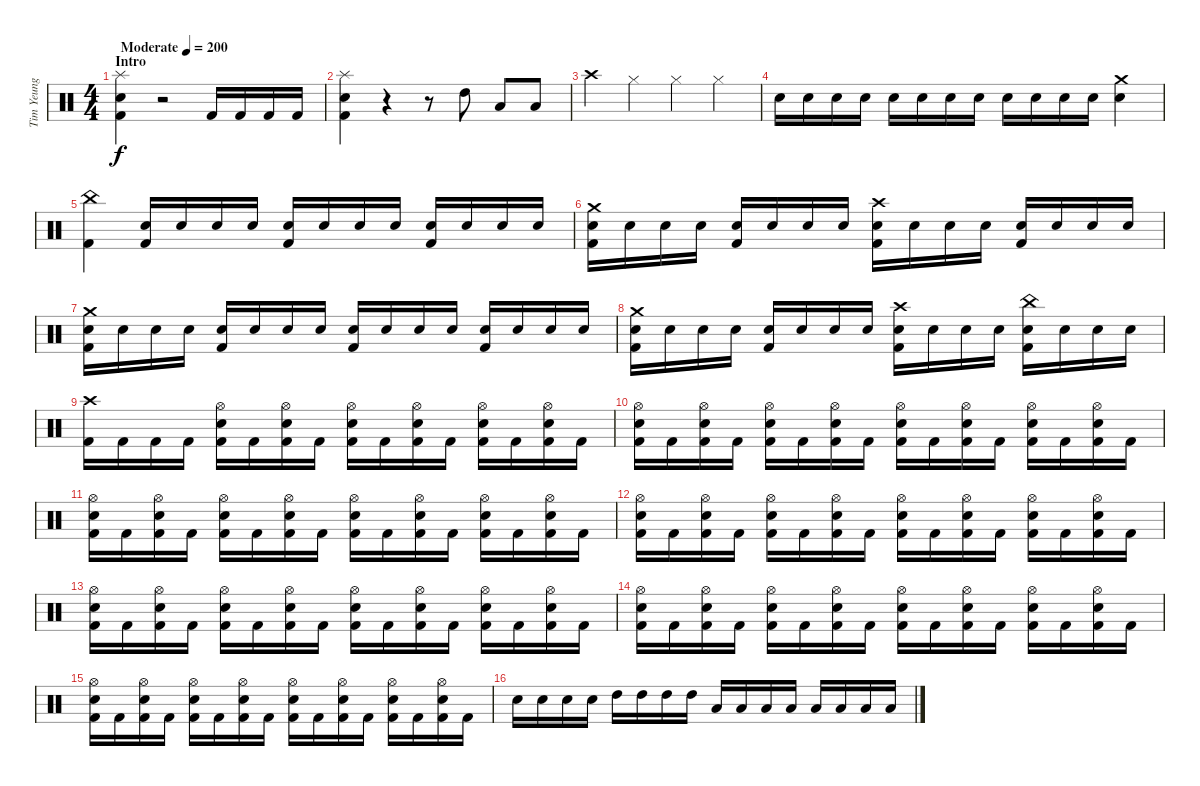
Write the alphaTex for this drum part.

\track ("Tim Yeung" "Tim Yeung") {instrument percussion}
\staff {score}
\articulation defaults
\ts (4 4)
\section ("" "Intro")
\tempo (200 "Moderate")
\clef neutral
\ks c
("Splash (hit)" "Snare (hit) 2" "Kick (hit) 2").4{dy f} r.2 "Kick (hit) 2".16 "Kick (hit) 2".16 "Kick (hit) 2".16 "Kick (hit) 2".16 |
("Splash (hit)" "Snare (hit) 2" "Kick (hit) 2").4 r.4 r.8 "High Tom (hit)".8 "Low Tom (hit)".8 "Low Floor Tom (hit)".8 |
"Crash high (hit)".4 "Hi-Hat (closed)".4 "Hi-Hat (closed)".4 "Hi-Hat (closed)".4 |
"Snare (hit) 2".16 "Snare (hit) 2".16 "Snare (hit) 2".16 "Snare (hit) 2".16 "Snare (hit) 2".16 "Snare (hit) 2".16 "Snare (hit) 2".16 "Snare (hit) 2".16 "Snare (hit) 2".16 "Snare (hit) 2".16 "Snare (hit) 2".16 "Snare (hit) 2".16 ("Crash medium (hit)" "Snare (hit) 2").4 |
("China (hit)" "Kick (hit) 2").4 ("Snare (hit) 2" "Kick (hit) 2").16 "Snare (hit) 2".16 "Snare (hit) 2".16 "Snare (hit) 2".16 ("Snare (hit) 2" "Kick (hit) 2").16 "Snare (hit) 2".16 "Snare (hit) 2".16 "Snare (hit) 2".16 ("Snare (hit) 2" "Kick (hit) 2").16 "Snare (hit) 2".16 "Snare (hit) 2".16 "Snare (hit) 2".16 |
("Crash medium (hit)" "Snare (hit) 2" "Kick (hit) 2").16 "Snare (hit) 2".16 "Snare (hit) 2".16 "Snare (hit) 2".16 ("Snare (hit) 2" "Kick (hit) 2").16 "Snare (hit) 2".16 "Snare (hit) 2".16 "Snare (hit) 2".16 ("Crash high (hit)" "Snare (hit) 2" "Kick (hit) 2").16 "Snare (hit) 2".16 "Snare (hit) 2".16 "Snare (hit) 2".16 ("Snare (hit) 2" "Kick (hit) 2").16 "Snare (hit) 2".16 "Snare (hit) 2".16 "Snare (hit) 2".16 |
("Crash medium (hit)" "Snare (hit) 2" "Kick (hit) 2").16 "Snare (hit) 2".16 "Snare (hit) 2".16 "Snare (hit) 2".16 ("Snare (hit) 2" "Kick (hit) 2").16 "Snare (hit) 2".16 "Snare (hit) 2".16 "Snare (hit) 2".16 ("Snare (hit) 2" "Kick (hit) 2").16 "Snare (hit) 2".16 "Snare (hit) 2".16 "Snare (hit) 2".16 ("Snare (hit) 2" "Kick (hit) 2").16 "Snare (hit) 2".16 "Snare (hit) 2".16 "Snare (hit) 2".16 |
("Crash medium (hit)" "Snare (hit) 2" "Kick (hit) 2").16 "Snare (hit) 2".16 "Snare (hit) 2".16 "Snare (hit) 2".16 ("Snare (hit) 2" "Kick (hit) 2").16 "Snare (hit) 2".16 "Snare (hit) 2".16 "Snare (hit) 2".16 ("Crash high (hit)" "Snare (hit) 2" "Kick (hit) 2").16 "Snare (hit) 2".16 "Snare (hit) 2".16 "Snare (hit) 2".16 ("China (hit)" "Snare (hit) 2" "Kick (hit) 2").16 "Snare (hit) 2".16 "Snare (hit) 2".16 "Snare (hit) 2".16 |
("Crash high (hit)" "Kick (hit) 2").16 "Kick (hit) 2".16 "Kick (hit) 2".16 "Kick (hit) 2".16 ("Hi-Hat (open)" "Snare (hit) 2" "Kick (hit) 2").16 "Kick (hit) 2".16 ("Hi-Hat (open)" "Snare (hit) 2" "Kick (hit) 2").16 "Kick (hit) 2".16 ("Hi-Hat (open)" "Snare (hit) 2" "Kick (hit) 2").16 "Kick (hit) 2".16 ("Hi-Hat (open)" "Snare (hit) 2" "Kick (hit) 2").16 "Kick (hit) 2".16 ("Hi-Hat (open)" "Snare (hit) 2" "Kick (hit) 2").16 "Kick (hit) 2".16 ("Hi-Hat (open)" "Snare (hit) 2" "Kick (hit) 2").16 "Kick (hit) 2".16 |
("Hi-Hat (open)" "Snare (hit) 2" "Kick (hit) 2").16 "Kick (hit) 2".16 ("Hi-Hat (open)" "Snare (hit) 2" "Kick (hit) 2").16 "Kick (hit) 2".16 ("Hi-Hat (open)" "Snare (hit) 2" "Kick (hit) 2").16 "Kick (hit) 2".16 ("Hi-Hat (open)" "Snare (hit) 2" "Kick (hit) 2").16 "Kick (hit) 2".16 ("Hi-Hat (open)" "Snare (hit) 2" "Kick (hit) 2").16 "Kick (hit) 2".16 ("Hi-Hat (open)" "Snare (hit) 2" "Kick (hit) 2").16 "Kick (hit) 2".16 ("Hi-Hat (open)" "Snare (hit) 2" "Kick (hit) 2").16 "Kick (hit) 2".16 ("Hi-Hat (open)" "Snare (hit) 2" "Kick (hit) 2").16 "Kick (hit) 2".16 |
("Hi-Hat (open)" "Snare (hit) 2" "Kick (hit) 2").16 "Kick (hit) 2".16 ("Hi-Hat (open)" "Snare (hit) 2" "Kick (hit) 2").16 "Kick (hit) 2".16 ("Hi-Hat (open)" "Snare (hit) 2" "Kick (hit) 2").16 "Kick (hit) 2".16 ("Hi-Hat (open)" "Snare (hit) 2" "Kick (hit) 2").16 "Kick (hit) 2".16 ("Hi-Hat (open)" "Snare (hit) 2" "Kick (hit) 2").16 "Kick (hit) 2".16 ("Hi-Hat (open)" "Snare (hit) 2" "Kick (hit) 2").16 "Kick (hit) 2".16 ("Hi-Hat (open)" "Snare (hit) 2" "Kick (hit) 2").16 "Kick (hit) 2".16 ("Hi-Hat (open)" "Snare (hit) 2" "Kick (hit) 2").16 "Kick (hit) 2".16 |
("Hi-Hat (open)" "Snare (hit) 2" "Kick (hit) 2").16 "Kick (hit) 2".16 ("Hi-Hat (open)" "Snare (hit) 2" "Kick (hit) 2").16 "Kick (hit) 2".16 ("Hi-Hat (open)" "Snare (hit) 2" "Kick (hit) 2").16 "Kick (hit) 2".16 ("Hi-Hat (open)" "Snare (hit) 2" "Kick (hit) 2").16 "Kick (hit) 2".16 ("Hi-Hat (open)" "Snare (hit) 2" "Kick (hit) 2").16 "Kick (hit) 2".16 ("Hi-Hat (open)" "Snare (hit) 2" "Kick (hit) 2").16 "Kick (hit) 2".16 ("Hi-Hat (open)" "Snare (hit) 2" "Kick (hit) 2").16 "Kick (hit) 2".16 ("Hi-Hat (open)" "Snare (hit) 2" "Kick (hit) 2").16 "Kick (hit) 2".16 |
("Hi-Hat (open)" "Snare (hit) 2" "Kick (hit) 2").16 "Kick (hit) 2".16 ("Hi-Hat (open)" "Snare (hit) 2" "Kick (hit) 2").16 "Kick (hit) 2".16 ("Hi-Hat (open)" "Snare (hit) 2" "Kick (hit) 2").16 "Kick (hit) 2".16 ("Hi-Hat (open)" "Snare (hit) 2" "Kick (hit) 2").16 "Kick (hit) 2".16 ("Hi-Hat (open)" "Snare (hit) 2" "Kick (hit) 2").16 "Kick (hit) 2".16 ("Hi-Hat (open)" "Snare (hit) 2" "Kick (hit) 2").16 "Kick (hit) 2".16 ("Hi-Hat (open)" "Snare (hit) 2" "Kick (hit) 2").16 "Kick (hit) 2".16 ("Hi-Hat (open)" "Snare (hit) 2" "Kick (hit) 2").16 "Kick (hit) 2".16 |
("Hi-Hat (open)" "Snare (hit) 2" "Kick (hit) 2").16 "Kick (hit) 2".16 ("Hi-Hat (open)" "Snare (hit) 2" "Kick (hit) 2").16 "Kick (hit) 2".16 ("Hi-Hat (open)" "Snare (hit) 2" "Kick (hit) 2").16 "Kick (hit) 2".16 ("Hi-Hat (open)" "Snare (hit) 2" "Kick (hit) 2").16 "Kick (hit) 2".16 ("Hi-Hat (open)" "Snare (hit) 2" "Kick (hit) 2").16 "Kick (hit) 2".16 ("Hi-Hat (open)" "Snare (hit) 2" "Kick (hit) 2").16 "Kick (hit) 2".16 ("Hi-Hat (open)" "Snare (hit) 2" "Kick (hit) 2").16 "Kick (hit) 2".16 ("Hi-Hat (open)" "Snare (hit) 2" "Kick (hit) 2").16 "Kick (hit) 2".16 |
("Hi-Hat (open)" "Snare (hit) 2" "Kick (hit) 2").16 "Kick (hit) 2".16 ("Hi-Hat (open)" "Snare (hit) 2" "Kick (hit) 2").16 "Kick (hit) 2".16 ("Hi-Hat (open)" "Snare (hit) 2" "Kick (hit) 2").16 "Kick (hit) 2".16 ("Hi-Hat (open)" "Snare (hit) 2" "Kick (hit) 2").16 "Kick (hit) 2".16 ("Hi-Hat (open)" "Snare (hit) 2" "Kick (hit) 2").16 "Kick (hit) 2".16 ("Hi-Hat (open)" "Snare (hit) 2" "Kick (hit) 2").16 "Kick (hit) 2".16 ("Hi-Hat (open)" "Snare (hit) 2" "Kick (hit) 2").16 "Kick (hit) 2".16 ("Hi-Hat (open)" "Snare (hit) 2" "Kick (hit) 2").16 "Kick (hit) 2".16 |
"Snare (hit) 2".16 "Snare (hit) 2".16 "Snare (hit) 2".16 "Snare (hit) 2".16 "High Tom (hit)".16 "High Tom (hit)".16 "High Tom (hit)".16 "High Tom (hit)".16 "Low Tom (hit)".16 "Low Tom (hit)".16 "Low Tom (hit)".16 "Low Tom (hit)".16 "Low Floor Tom (hit)".16 "Low Floor Tom (hit)".16 "Low Floor Tom (hit)".16 "Low Floor Tom (hit)".16
